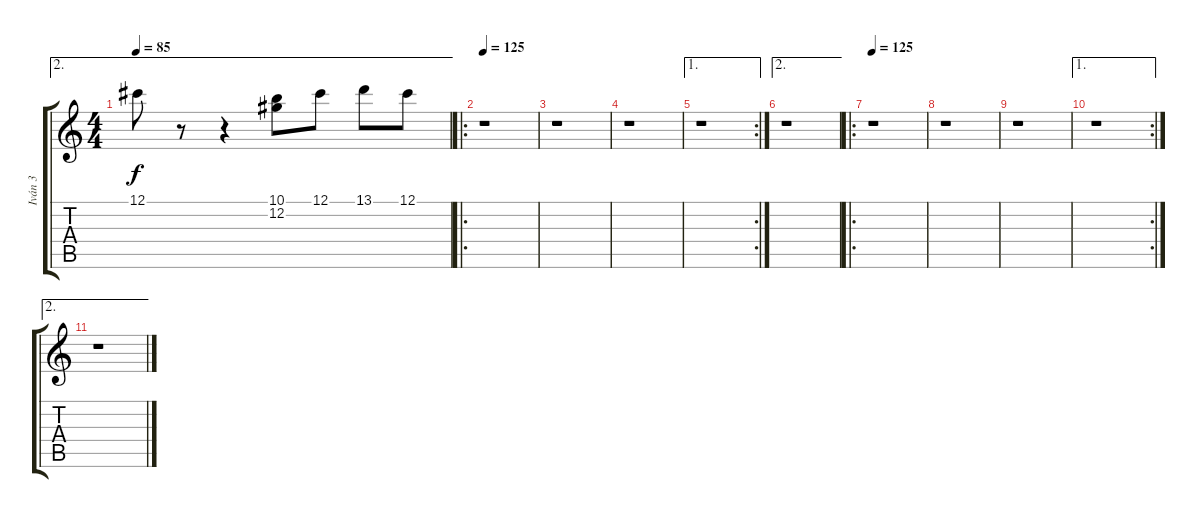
\track ("Iván 3" "Iván 3") {instrument electricguitarclean}
\staff {score tabs}
\tuning (Db4 Ab3 E3 B2 Gb2 B1) {hide}
\ae 2
\ts (4 4)
\tempo 85
\clef g2
\ks c
12.1{t}.8{dy f} r.8 r.4 (10.1 12.2).8 12.1.8 13.1.8 12.1.8 |
\ro
\tempo 125
r.1 |
r.1 |
r.1 |
\ae 1
\rc 2
r.1 |
\ae 2
r.1 |
\ro
\tempo 125
r.1 |
r.1 |
r.1 |
\ae 1
\rc 2
r.1 |
\ae 2
r.1
